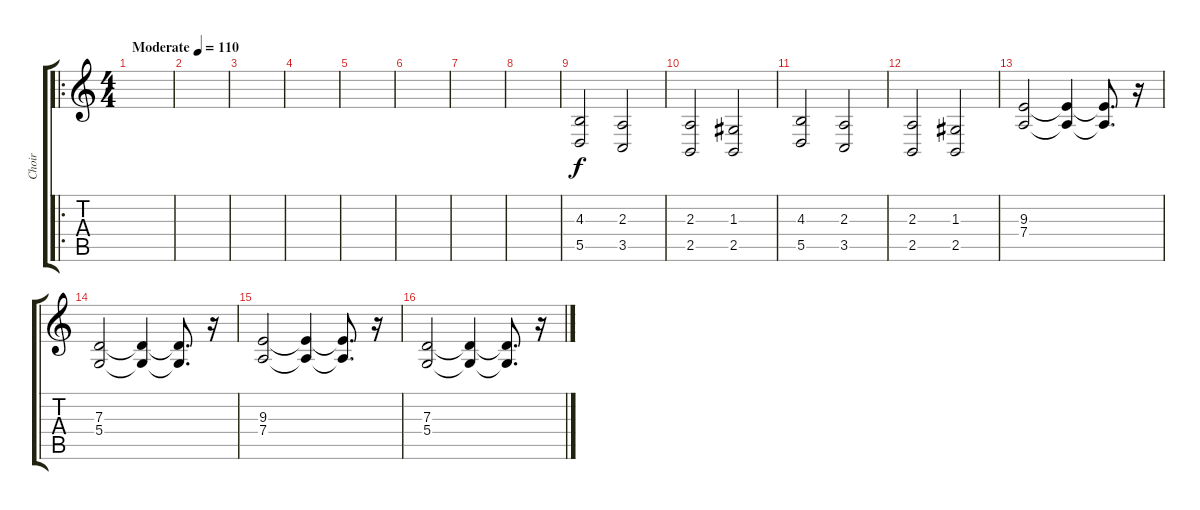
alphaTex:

\track ("Choir" "Choir") {instrument choiraahs}
\staff {score tabs}
\tuning (E4 B3 G3 D3 A2 E2) {hide}
\ro
\ts (4 4)
\tempo (110 "Moderate")
\clef g2
\ks c
|
|
|
|
|
|
|
|
(4.3 5.5).2 (2.3 3.5).2 |
(2.3 2.5).2 (1.3 2.5).2 |
(4.3 5.5).2 (2.3 3.5).2 |
(2.3 2.5).2 (1.3 2.5).2 |
(9.3 7.4).2 (9.3{t} 7.4{t}).4 (9.3{t} 7.4{t}).8{d} r.16 |
(7.3 5.4).2 (7.3{t} 5.4{t}).4 (7.3{t} 5.4{t}).8{d} r.16 |
(9.3 7.4).2 (9.3{t} 7.4{t}).4 (9.3{t} 7.4{t}).8{d} r.16 |
(7.3 5.4).2 (7.3{t} 5.4{t}).4 (7.3{t} 5.4{t}).8{d} r.16
